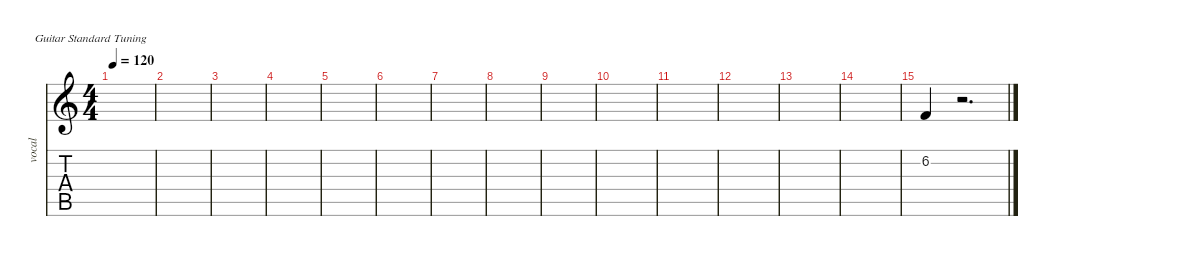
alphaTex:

\defaultSystemsLayout 4
\hideDynamics
\bracketExtendMode nobrackets
\track ("Vocal" "vocal") {instrument lead6voice}
\staff {score tabs}
\tuning (E4 B3 G3 D3 A2 E2)
\ts (4 4)
\tempo 120
\clef g2
\ks c
|
|
|
|
|
|
|
|
|
|
|
|
|
|
6.2.4{beam Up} r.2{d beam Down}
